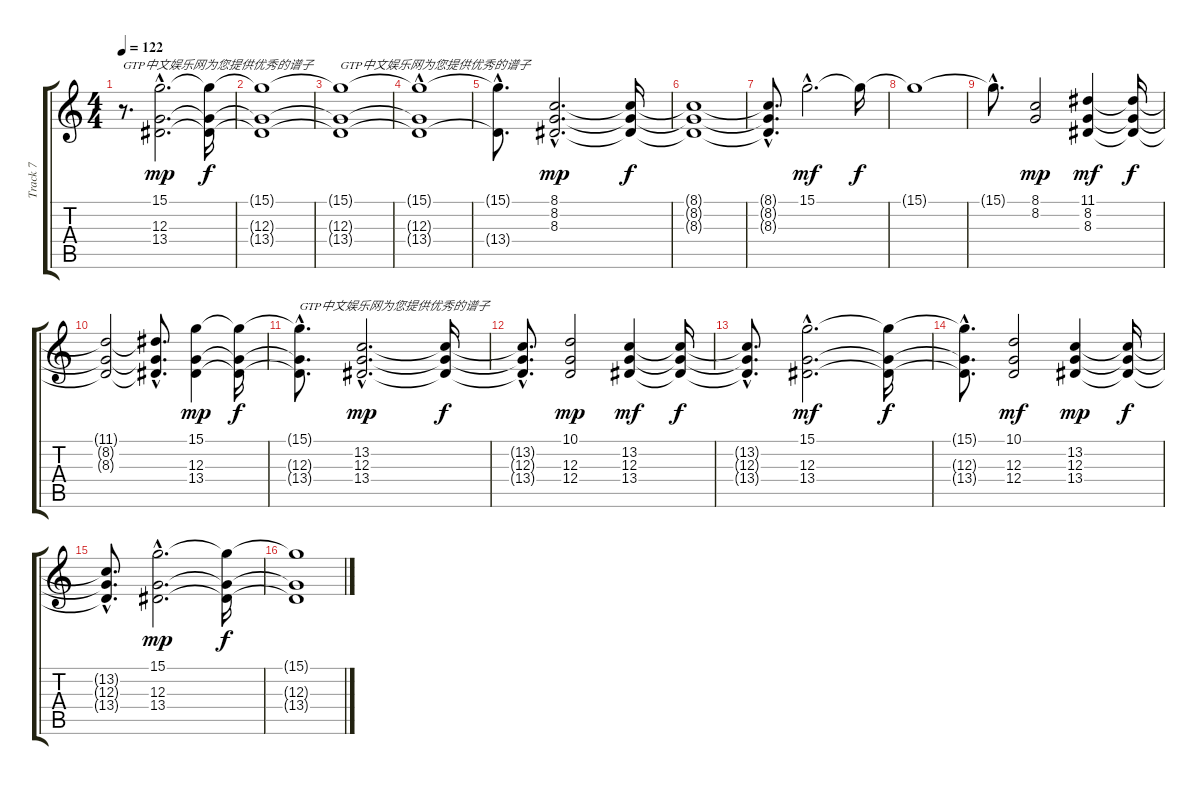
\track ("Track 7" "Track 7") {instrument stringensemble1}
\staff {score tabs}
\tuning (E4 B3 G3 D3 A2 E2) {hide}
\ts (4 4)
\tempo 122
\clef g2
\ks c
r.8{d txt "GTP中文娱乐网为您提供优秀的谱子" dy mp instrument stringensemble1} (15.1{hac} 12.3{hac} 13.4{hac}).2{d} (15.1{t} 12.3{t} 13.4{t}).16{dy f} |
(15.1{t} 12.3{t} 13.4{t}).1 |
(15.1{t} 12.3{t} 13.4{t}).1{txt "GTP中文娱乐网为您提供优秀的谱子"} |
(15.1{t} 12.3{hac t} 13.4{t}).1 |
(15.1{hac t} 13.4{hac t}).8{d} (8.1{hac} 8.2{hac} 8.3{hac}).2{d dy mp} (8.1{t} 8.2{t} 8.3{t}).16{dy f} |
(8.1{t} 8.2{t} 8.3{t}).1 |
(8.1{hac t} 8.2{t} 8.3{t}).8{d} 15.1{hac}.2{d dy mf} 15.1{t}.16{dy f} |
15.1{t}.1 |
15.1{hac t}.8{d} (8.1 8.2).2{dy mp} (11.1 8.2 8.3).4{dy mf} (11.1{t} 8.2{t} 8.3{t}).16{dy f} |
(11.1{t} 8.2{t} 8.3{t}).2 (11.1{hac t} 8.2{hac t} 8.3{hac t}).8{d} (15.1 12.3 13.4).4{dy mp} (15.1{t} 12.3{t} 13.4{t}).16{dy f} |
(15.1{hac t} 12.3{hac t} 13.4{hac t}).8{d txt "GTP中文娱乐网为您提供优秀的谱子"} (13.2{hac} 12.3{hac} 13.4{hac}).2{d dy mp} (13.2{t} 12.3{t} 13.4{t}).16{dy f} |
(13.2{hac t} 12.3{hac t} 13.4{hac t}).8{d} (10.1 12.3 12.4).2{dy mp} (13.2 12.3 13.4).4{dy mf} (13.2{t} 12.3{t} 13.4{t}).16{dy f} |
(13.2{hac t} 12.3{hac t} 13.4{hac t}).8{d} (15.1{hac} 12.3{hac} 13.4{hac}).2{d dy mf} (15.1{t} 12.3{t} 13.4{t}).16{dy f} |
(15.1{hac t} 12.3{hac t} 13.4{hac t}).8{d} (10.1 12.3 12.4).2{dy mf} (13.2 12.3 13.4).4{dy mp} (13.2{t} 12.3{t} 13.4{t}).16{dy f} |
(13.2{hac t} 12.3{hac t} 13.4{hac t}).8{d} (15.1{hac} 12.3{hac} 13.4{hac}).2{d dy mp} (15.1{t} 12.3{t} 13.4{t}).16{dy f} |
(15.1{t} 12.3{t} 13.4{t}).1
